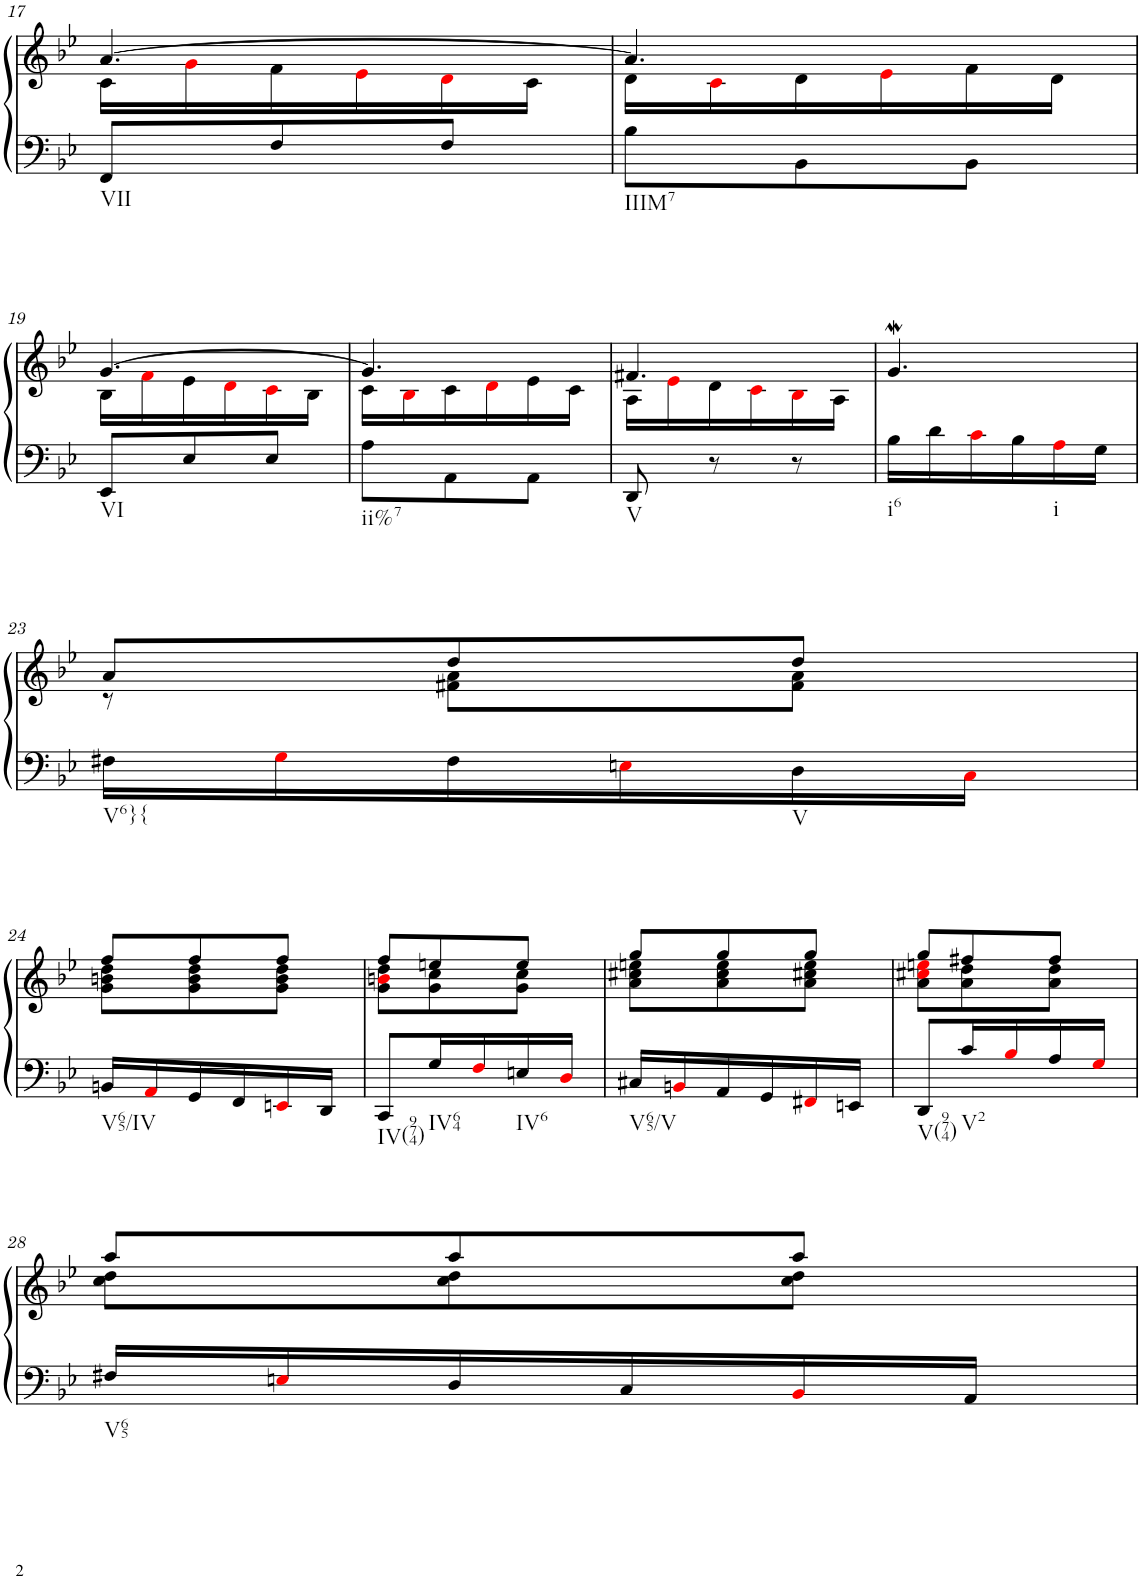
**kern	**kern
*part1	*part1
*staff2	*staff1
*I"unbenannt1	*
!!LO:PB:g=z
*clefF4	*clefG2
*k[b-e-]	*k[b-e-]
*M3/8	*M3/8
=17	=17
*	*^
!LO:TX:b:t=VII	!	!
8FF/L	[4.a/	16c\LL
.	.	16gi\
8F/	.	16f\
.	.	16e-i\
8F/J	.	16di\
.	.	16c\JJ
=18	=18	=18
!LO:TX:b:t=IIIM7	!	!
8B-\L	4.a/]	16d\LL
.	.	16ci\
8BB-\	.	16d\
.	.	16e-i\
8BB-\J	.	16f\
.	.	16d\JJ
!!LO:LB:g=z	!!
=19	=19	=19
!LO:TX:b:t=VI	!	!
8EE-/L	[4.g/	16B-\LL
.	.	16fi\
8E-/	.	16e-\
.	.	16di\
8E-/J	.	16ci\
.	.	16B-\JJ
=20	=20	=20
!LO:TX:b:t=ii%7	!	!
8A\L	4.g/]	16c\LL
.	.	16B-i\
8AA\	.	16c\
.	.	16di\
8AA\J	.	16e-\
.	.	16c\JJ
=21	=21	=21
!LO:TX:b:t=V	!	!
8DD/	4.f#X/	16A\LL
.	.	16e-i\
8r	.	16d\
.	.	16ci\
8r	.	16B-i\
.	.	16A\JJ
=22	=22	=22
!LO:TX:b:t=i6	!	!
*	*v	*v
16B-\LL	4.gW/
16d\	.
16ci\	.
16B-\	.
!LO:TX:b:t=i	!
16Ai\	.
16G\JJ	.
!!LO:LB:g=z
=23	=23
*	*^
!LO:TX:b:t=V6}{	!	!
16F#X\LL	8a/L	8r
16Gi\	.	.
16F#\	8dd/	8f#X\ 8a\L
16Eni\	.	.
!LO:TX:b:t=V	!	!
16D\	8dd/J	8f#\ 8a\J
16Ci\JJ	.	.
!!LO:LB:g=z	!!
=24	=24	=24
!LO:TX:b:t=V65/IV	!	!
16BBn/LL	8ff/L	8g\ 8bn\ 8dd\L
16AAi/	.	.
16GG/	8ff/	8g\ 8b\ 8dd\
16FF/	.	.
16EEni/	8ff/J	8g\ 8b\ 8dd\J
16DD/JJ	.	.
=25	=25	=25
!LO:TX:b:t=IV(974)	!	!
8CC/L	8ff/L	8g\ 8bni\ 8dd\L
!LO:TX:b:t=IV64	!	!
16G/L	8een/	8g\ 8cc\
16Fi/	.	.
!LO:TX:b:t=IV6	!	!
16En/	8ee/J	8g\ 8cc\J
16Di/JJ	.	.
=26	=26	=26
!LO:TX:b:t=V65/V	!	!
16C#X/LL	8gg/L	8a\ 8cc#X\ 8een\L
16BBni/	.	.
16AA/	8gg/	8a\ 8cc#\ 8ee\
16GG/	.	.
16FF#Xi/	8gg/J	8a\ 8cc#X\ 8ee\J
16EEn/JJ	.	.
=27	=27	=27
!LO:TX:b:t=V(974)	!	!
8DD/L	8gg/L	8a\ 8cc#Xi\ 8eeni\L
!LO:TX:b:t=V2	!	!
16c/L	8ff#X/	8a\ 8dd\
16B-i/	.	.
16A/	8ff#/J	8a\ 8dd\J
16Gi/JJ	.	.
!!LO:LB:g=z	!!
=28	=28	=28
!LO:TX:b:t=V65	!	!
16F#X/LL	8aa/L	8cc\ 8dd\L
16Eni/	.	.
16D/	8aa/	8cc\ 8dd\
16C/	.	.
16BB-i/	8aa/J	8cc\ 8dd\J
16AA/JJ	.	.
*	*v	*v
=	=
*-	*-
